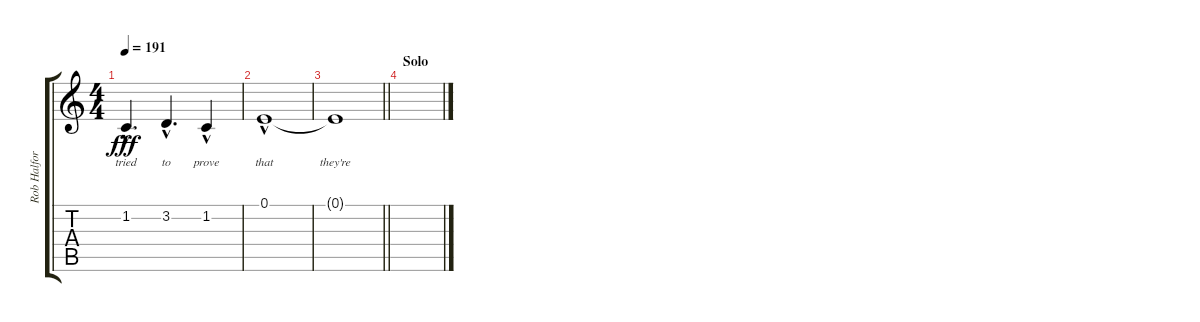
\track ("Rob Halford" "Rob Halfor") {instrument lead1square}
\staff {score tabs}
\tuning (E4 B3 G3 D3 A2 E2) {hide}
\ts (4 4)
\tempo 191
\clef g2
\ks c
1.2{hac}.4{d lyrics (0 "tried") lyrics (1 "") lyrics (2 "") lyrics (3 "") lyrics (4 "") dy fff} 3.2{hac}.4{d lyrics (0 "to") lyrics (1 "") lyrics (2 "") lyrics (3 "") lyrics (4 "")} 1.2{hac}.4{lyrics (0 "prove") lyrics (1 "") lyrics (2 "") lyrics (3 "") lyrics (4 "")} |
0.1{hac}.1{lyrics (0 "that") lyrics (1 "") lyrics (2 "") lyrics (3 "") lyrics (4 "")} |
\barLineRight lightlight
0.1{t}.1{lyrics (0 "they're") lyrics (1 "") lyrics (2 "") lyrics (3 "") lyrics (4 "")} |
\section ("" "Solo")
